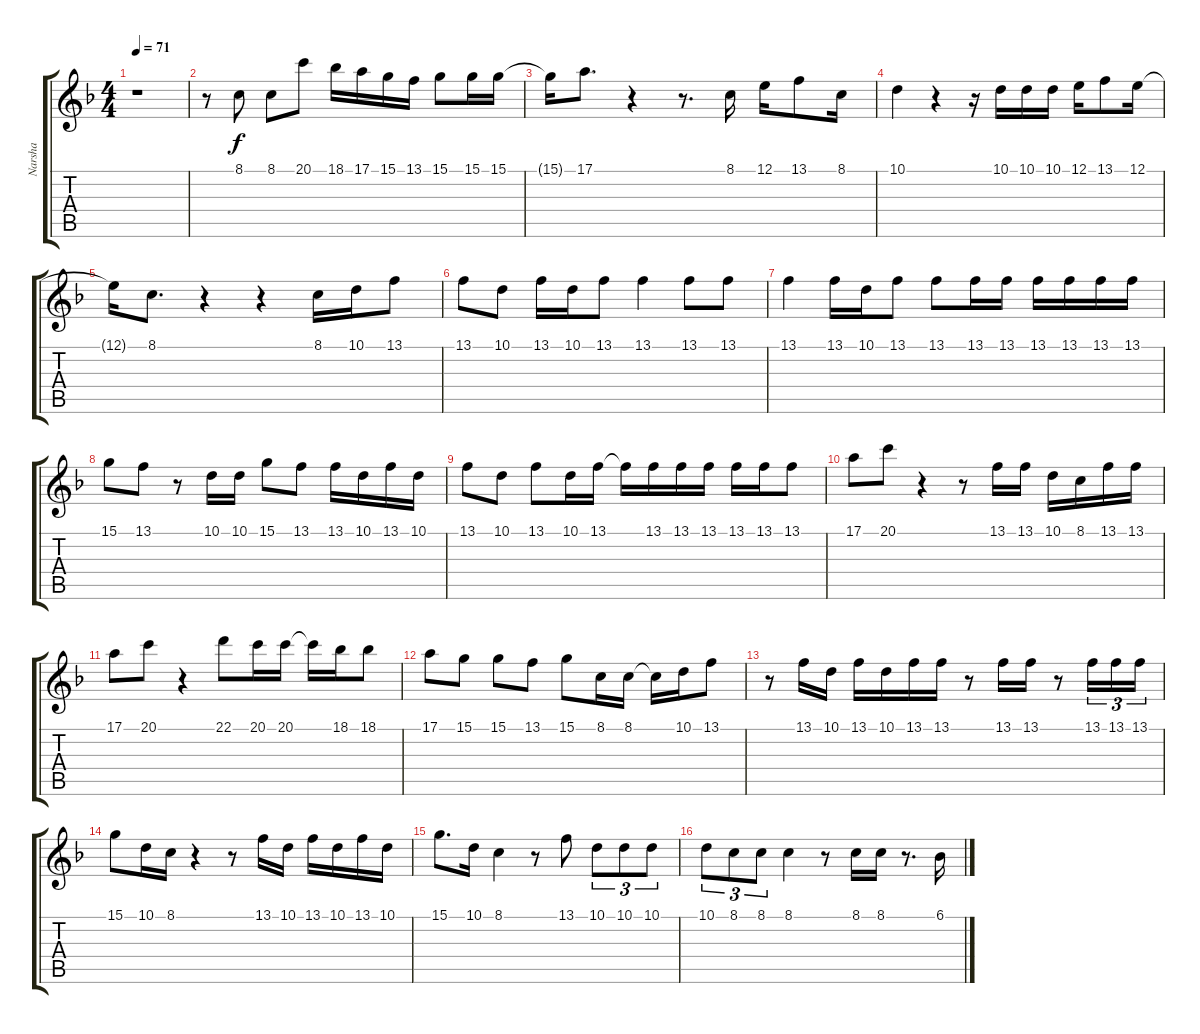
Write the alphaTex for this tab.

\track ("Narsha" "Narsha") {instrument acousticgrandpiano}
\staff {score tabs}
\tuning (E4 B3 G3 D3 A2 E2) {hide}
\ts (4 4)
\tempo 71
\clef g2
\ks f
r.1{dy f} |
r.8 8.1.8 8.1.8 20.1.8 18.1.16 17.1.16 15.1.16 13.1.16 15.1.8 15.1.16 15.1.16 |
15.1{t}.16 17.1.8{d} r.4 r.8{d} 8.1.16 12.1.16 13.1.8 8.1.16 |
10.1.4 r.4 r.16 10.1.16 10.1.16 10.1.16 12.1.16 13.1.8 12.1.16 |
12.1{t}.16 8.1.8{d} r.4 r.4 8.1.16 10.1.16 13.1.8 |
13.1.8 10.1.8 13.1.16 10.1.16 13.1.8 13.1.4 13.1.8 13.1.8 |
13.1.4 13.1.16 10.1.16 13.1.8 13.1.8 13.1.16 13.1.16 13.1.16 13.1.16 13.1.16 13.1.16 |
15.1.8 13.1.8 r.8 10.1.16 10.1.16 15.1.8 13.1.8 13.1.16 10.1.16 13.1.16 10.1.16 |
13.1.8 10.1.8 13.1.8 10.1.16 13.1.16 13.1{t}.16 13.1.16 13.1.16 13.1.16 13.1.16 13.1.16 13.1.8 |
17.1.8 20.1.8 r.4 r.8 13.1.16 13.1.16 10.1.16 8.1.16 13.1.16 13.1.16 |
17.1.8 20.1.8 r.4 22.1.8 20.1.16 20.1.16 20.1{t}.16 18.1.16 18.1.8 |
17.1.8 15.1.8 15.1.8 13.1.8 15.1.8 8.1.16 8.1.16 8.1{t}.16 10.1.16 13.1.8 |
r.8 13.1.16 10.1.16 13.1.16 10.1.16 13.1.16 13.1.16 r.8 13.1.16 13.1.16 r.8 13.1.16{tu (3 2)} 13.1.16{tu (3 2)} 13.1.16{tu (3 2)} |
15.1.8 10.1.16 8.1.16 r.4 r.8 13.1.16 10.1.16 13.1.16 10.1.16 13.1.16 10.1.16 |
15.1.8{d} 10.1.16 8.1.4 r.8 13.1.8 10.1.8{tu (3 2)} 10.1.8{tu (3 2)} 10.1.8{tu (3 2)} |
10.1.8{tu (3 2)} 8.1.8{tu (3 2)} 8.1.8{tu (3 2)} 8.1.4 r.8 8.1.16 8.1.16 r.8{d} 6.1.16
